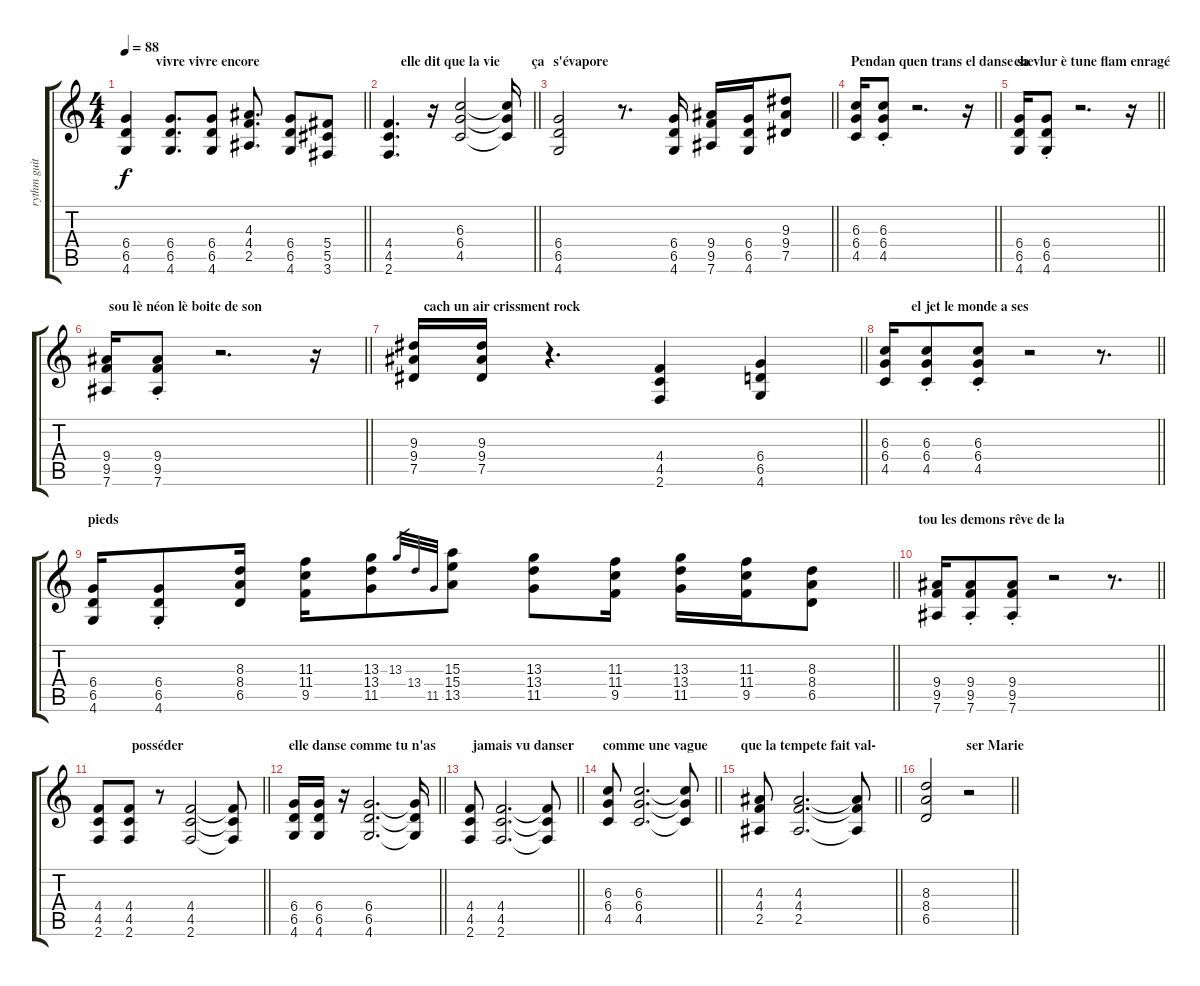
\track ("rythm guit" "rythm guit") {instrument overdrivenguitar}
\staff {score tabs}
\tuning (Eb4 Bb3 Gb3 Db3 Ab2 Eb2) {hide}
\ts (4 4)
\section ("" "          vivre vivre encore")
\tempo 88
\clef g2
\barLineRight lightlight
\ks c
(6.4 6.5 4.6).4{dy f} (6.4 6.5 4.6).8{d} (6.4 6.5 4.6).8 (4.3 4.4 2.5).8{d} (6.4 6.5 4.6).8 (5.4 5.5 3.6).8 |
\section ("" "     elle dit que la vie         ça")
\barLineRight lightlight
(4.4 4.5 2.6).4{d} r.16 (6.3 6.4 4.5).2 (6.3{t} 6.4{t} 4.5{t}).16 |
\section ("" "s'évapore")
\barLineRight lightlight
(6.4 6.5 4.6).2 r.8{d} (6.4 6.5 4.6).16 (9.4 9.5 7.6).16 (6.4 6.5 4.6).16 (9.3 9.4 7.5).8 |
\section ("" "Pendan quen trans el danse sa ")
\barLineRight lightlight
(6.3 6.4 4.5).16 (6.3{st} 6.4{st} 4.5{st}).8 r.2{d} r.16 |
\section ("" "chevlur è tune flam enragé")
\barLineRight lightlight
(6.4 6.5 4.6).16 (6.4{st} 6.5{st} 4.6{st}).8 r.2{d} r.16 |
\section ("" "      sou lè néon lè boite de son")
\barLineRight lightlight
(9.4 9.5 7.6).16 (9.4{st} 9.5{st} 7.6{st}).8 r.2{d} r.16 |
\section ("" "           cach un air crissment rock")
\barLineRight lightlight
(9.3 9.4 7.5).16 (9.3 9.4 7.5).16 r.4{d} (4.4 4.5 2.6).4 (6.4 6.5 4.6).4 |
\section ("" "         el jet le monde a ses")
\barLineRight lightlight
(6.3 6.4 4.5).16 (6.3{st} 6.4{st} 4.5{st}).8 (6.3{st} 6.4{st} 4.5{st}).8 r.2 r.8{d} |
\section ("" "pieds")
\barLineRight lightlight
(6.4 6.5 4.6).16 (6.4{st} 6.5{st} 4.6{st}).8 (8.3 8.4 6.5).16 (11.3 11.4 9.5).16 (13.3 13.4 11.5).8 13.3.32{gr} 13.4.32{gr} 11.5.32{gr} (15.3 15.4 13.5).8 (13.3 13.4 11.5).8 (11.3 11.4 9.5).16 (13.3 13.4 11.5).16 (11.3 11.4 9.5).16 (8.3 8.4 6.5).8 |
\section ("" "tou les demons rêve de la ")
\barLineRight lightlight
(9.4 9.5 7.6).16 (9.4{st} 9.5{st} 7.6{st}).8 (9.4{st} 9.5{st} 7.6{st}).8 r.2 r.8{d} |
\section ("" "           posséder")
\barLineRight lightlight
(4.4 4.5 2.6).8 (4.4 4.5 2.6).8 r.8 (4.4 4.5 2.6).2 (4.4{t} 4.5{t} 2.6{t}).8 |
\section ("" "elle danse comme tu n'as")
\barLineRight lightlight
(6.4 6.5 4.6).16 (6.4 6.5 4.6).16 r.16 (6.4 6.5 4.6).2{d} (6.4{t} 6.5{t} 4.6{t}).16 |
\section ("" "  jamais vu danser")
\barLineRight lightlight
(4.4 4.5 2.6).8 (4.4 4.5 2.6).2{d} (4.4{t} 4.5{t} 2.6{t}).8 |
\section ("" "comme une vague")
\barLineRight lightlight
(6.3 6.4 4.5).8 (6.3 6.4 4.5).2{d} (6.3{t} 6.4{t} 4.5{t}).8 |
\section ("" "que la tempete fait val-")
\barLineRight lightlight
(4.3 4.4 2.5).8 (4.3 4.4 2.5).2{d} (4.3{t} 4.4{t} 2.5{t}).8 |
\section ("" "             ser Marie")
\barLineRight lightlight
(8.3 8.4 6.5).2 r.2
